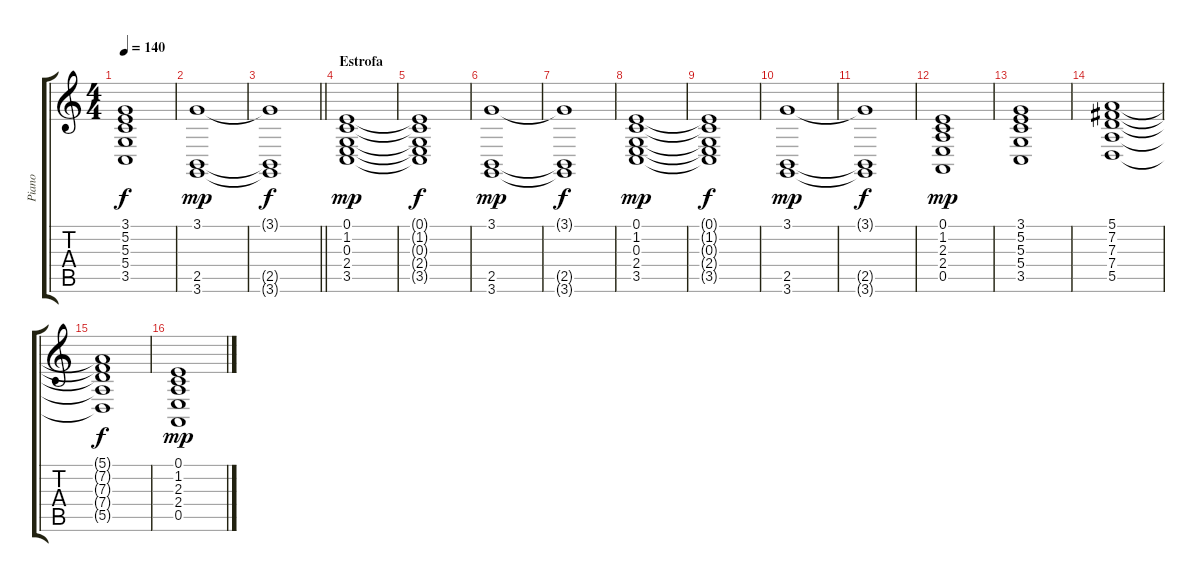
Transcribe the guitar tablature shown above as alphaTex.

\track ("Piano" "Piano") {instrument synthstrings2}
\staff {score tabs}
\tuning (E4 B3 G3 D3 A2 E2) {hide}
\ts (4 4)
\tempo 140
\clef g2
\ks c
(3.1{t} 5.2{t} 5.3{t} 5.4{t} 3.5{t}).1{dy f} |
(3.1 2.5 3.6).1{dy mp} |
\barLineRight lightlight
(3.1{t} 2.5{t} 3.6{t}).1{dy f} |
\section ("" "Estrofa")
(0.1 1.2 0.3 2.4 3.5).1{dy mp} |
(0.1{t} 1.2{t} 0.3{t} 2.4{t} 3.5{t}).1{dy f} |
(3.1 2.5 3.6).1{dy mp} |
(3.1{t} 2.5{t} 3.6{t}).1{dy f} |
(0.1 1.2 0.3 2.4 3.5).1{dy mp} |
(0.1{t} 1.2{t} 0.3{t} 2.4{t} 3.5{t}).1{dy f} |
(3.1 2.5 3.6).1{dy mp} |
(3.1{t} 2.5{t} 3.6{t}).1{dy f} |
(0.1 1.2 2.3 2.4 0.5).1{dy mp} |
(3.1 5.2 5.3 5.4 3.5).1 |
(5.1 7.2 7.3 7.4 5.5).1 |
(5.1{t} 7.2{t} 7.3{t} 7.4{t} 5.5{t}).1{dy f} |
(0.1 1.2 2.3 2.4 0.5).1{dy mp}
